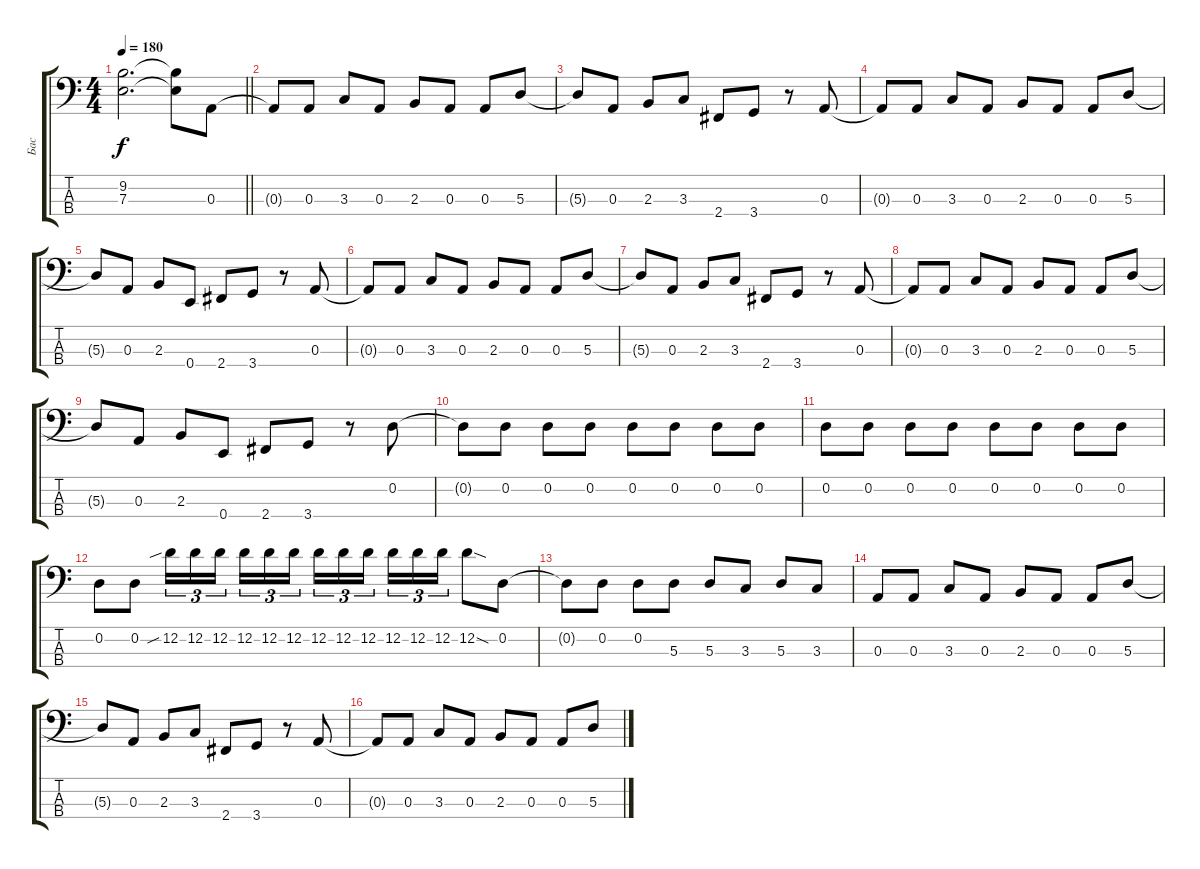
\track ("Бас" "Бас") {instrument distortionguitar}
\staff {score tabs}
\tuning (G2 D2 A1 E1) {hide}
\ts (4 4)
\tempo 180
\clef f4
\barLineRight lightlight
\ks c
(9.2{t} 7.3{t}).2{d dy f} (9.2{t} 7.3{t}).8 0.3.8 |
0.3{t}.8 0.3.8 3.3.8 0.3.8 2.3.8 0.3.8 0.3.8 5.3.8 |
5.3{t}.8 0.3.8 2.3.8 3.3.8 2.4.8 3.4.8 r.8 0.3.8 |
0.3{t}.8 0.3.8 3.3.8 0.3.8 2.3.8 0.3.8 0.3.8 5.3.8 |
5.3{t}.8 0.3.8 2.3.8 0.4.8 2.4.8 3.4.8 r.8 0.3.8 |
0.3{t}.8 0.3.8 3.3.8 0.3.8 2.3.8 0.3.8 0.3.8 5.3.8 |
5.3{t}.8 0.3.8 2.3.8 3.3.8 2.4.8 3.4.8 r.8 0.3.8 |
0.3{t}.8 0.3.8 3.3.8 0.3.8 2.3.8 0.3.8 0.3.8 5.3.8 |
5.3{t}.8 0.3.8 2.3.8 0.4.8 2.4.8 3.4.8 r.8 0.2.8 |
0.2{t}.8 0.2.8 0.2.8 0.2.8 0.2.8 0.2.8 0.2.8 0.2.8 |
0.2.8 0.2.8 0.2.8 0.2.8 0.2.8 0.2.8 0.2.8 0.2.8 |
0.2.8 0.2.8 12.2{sib}.16{tu (3 2)} 12.2.16{tu (3 2)} 12.2.16{tu (3 2) beam splitsecondary} 12.2.16{tu (3 2)} 12.2.16{tu (3 2)} 12.2.16{tu (3 2)} 12.2.16{tu (3 2)} 12.2.16{tu (3 2)} 12.2.16{tu (3 2) beam splitsecondary} 12.2.16{tu (3 2)} 12.2.16{tu (3 2)} 12.2.16{tu (3 2)} 12.2{sod}.8 0.2.8 |
0.2{t}.8 0.2.8 0.2.8 5.3.8 5.3.8 3.3.8 5.3.8 3.3.8 |
0.3.8 0.3.8 3.3.8 0.3.8 2.3.8 0.3.8 0.3.8 5.3.8 |
5.3{t}.8 0.3.8 2.3.8 3.3.8 2.4.8 3.4.8 r.8 0.3.8 |
0.3{t}.8 0.3.8 3.3.8 0.3.8 2.3.8 0.3.8 0.3.8 5.3.8
